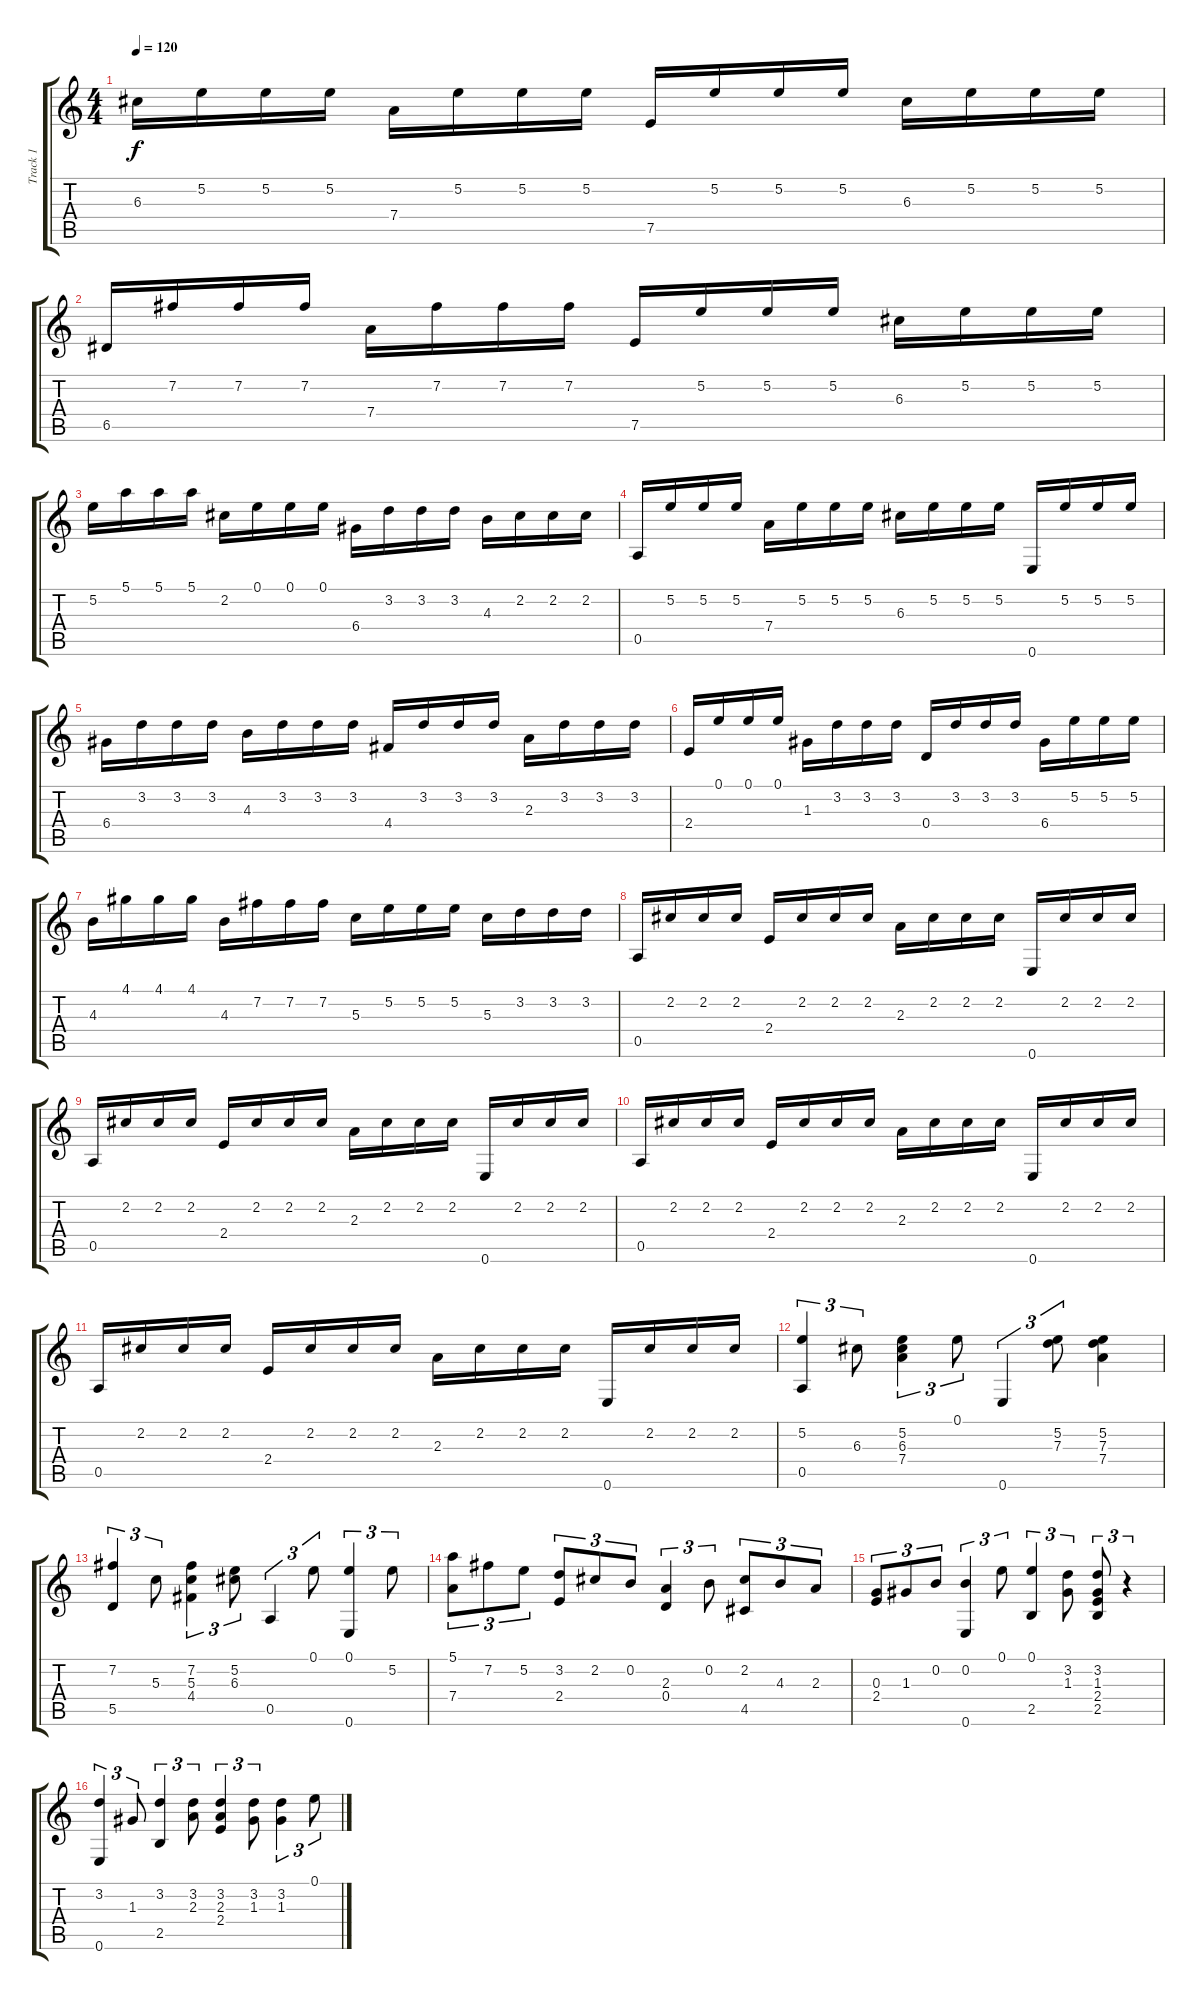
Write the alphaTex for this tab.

\track ("Track 1" "Track 1") {instrument acousticguitarnylon}
\staff {score tabs}
\tuning (E4 B3 G3 D3 A2 E2) {hide}
\ts (4 4)
\tempo 120
\clef g2
\ks c
6.3.16{dy f} 5.2.16 5.2.16 5.2.16 7.4.16 5.2.16 5.2.16 5.2.16 7.5.16 5.2.16 5.2.16 5.2.16 6.3.16 5.2.16 5.2.16 5.2.16 |
6.5.16 7.2.16 7.2.16 7.2.16 7.4.16 7.2.16 7.2.16 7.2.16 7.5.16 5.2.16 5.2.16 5.2.16 6.3.16 5.2.16 5.2.16 5.2.16 |
5.2.16 5.1.16 5.1.16 5.1.16 2.2.16 0.1.16 0.1.16 0.1.16 6.4.16 3.2.16 3.2.16 3.2.16 4.3.16 2.2.16 2.2.16 2.2.16 |
0.5.16 5.2.16 5.2.16 5.2.16 7.4.16 5.2.16 5.2.16 5.2.16 6.3.16 5.2.16 5.2.16 5.2.16 0.6.16 5.2.16 5.2.16 5.2.16 |
6.4.16 3.2.16 3.2.16 3.2.16 4.3.16 3.2.16 3.2.16 3.2.16 4.4.16 3.2.16 3.2.16 3.2.16 2.3.16 3.2.16 3.2.16 3.2.16 |
2.4.16 0.1.16 0.1.16 0.1.16 1.3.16 3.2.16 3.2.16 3.2.16 0.4.16 3.2.16 3.2.16 3.2.16 6.4.16 5.2.16 5.2.16 5.2.16 |
4.3.16 4.1.16 4.1.16 4.1.16 4.3.16 7.2.16 7.2.16 7.2.16 5.3.16 5.2.16 5.2.16 5.2.16 5.3.16 3.2.16 3.2.16 3.2.16 |
0.5.16 2.2.16 2.2.16 2.2.16 2.4.16 2.2.16 2.2.16 2.2.16 2.3.16 2.2.16 2.2.16 2.2.16 0.6.16 2.2.16 2.2.16 2.2.16 |
0.5.16 2.2.16 2.2.16 2.2.16 2.4.16 2.2.16 2.2.16 2.2.16 2.3.16 2.2.16 2.2.16 2.2.16 0.6.16 2.2.16 2.2.16 2.2.16 |
0.5.16 2.2.16 2.2.16 2.2.16 2.4.16 2.2.16 2.2.16 2.2.16 2.3.16 2.2.16 2.2.16 2.2.16 0.6.16 2.2.16 2.2.16 2.2.16 |
0.5.16 2.2.16 2.2.16 2.2.16 2.4.16 2.2.16 2.2.16 2.2.16 2.3.16 2.2.16 2.2.16 2.2.16 0.6.16 2.2.16 2.2.16 2.2.16 |
(5.2 0.5).4{tu (3 2)} 6.3.8{tu (3 2)} (5.2 6.3 7.4).4{tu (3 2)} 0.1.8{tu (3 2)} 0.6.4{tu (3 2)} (5.2 7.3).8{tu (3 2)} (5.2 7.3 7.4).4 |
(7.2 5.5).4{tu (3 2)} 5.3.8{tu (3 2)} (7.2 5.3 4.4).4{tu (3 2)} (5.2 6.3).8{tu (3 2)} 0.5.4{tu (3 2)} 0.1.8{tu (3 2)} (0.1 0.6).4{tu (3 2)} 5.2.8{tu (3 2)} |
(5.1 7.4).8{tu (3 2)} 7.2.8{tu (3 2)} 5.2.8{tu (3 2)} (3.2 2.4).8{tu (3 2)} 2.2.8{tu (3 2)} 0.2.8{tu (3 2)} (2.3 0.4).4{tu (3 2)} 0.2.8{tu (3 2)} (2.2 4.5).8{tu (3 2)} 4.3.8{tu (3 2)} 2.3.8{tu (3 2)} |
(0.3 2.4).8{tu (3 2)} 1.3.8{tu (3 2)} 0.2.8{tu (3 2)} (0.2 0.6).4{tu (3 2)} 0.1.8{tu (3 2)} (0.1 2.5).4{tu (3 2)} (3.2 1.3).8{tu (3 2)} (3.2 1.3 2.4 2.5).8{tu (3 2)} r.4{tu (3 2)} |
(3.2 0.6).4{tu (3 2)} 1.3.8{tu (3 2)} (3.2 2.5).4{tu (3 2)} (3.2 2.3).8{tu (3 2)} (3.2 2.3 2.4).4{tu (3 2)} (3.2 1.3).8{tu (3 2)} (3.2 1.3).4{tu (3 2)} 0.1.8{tu (3 2)}
